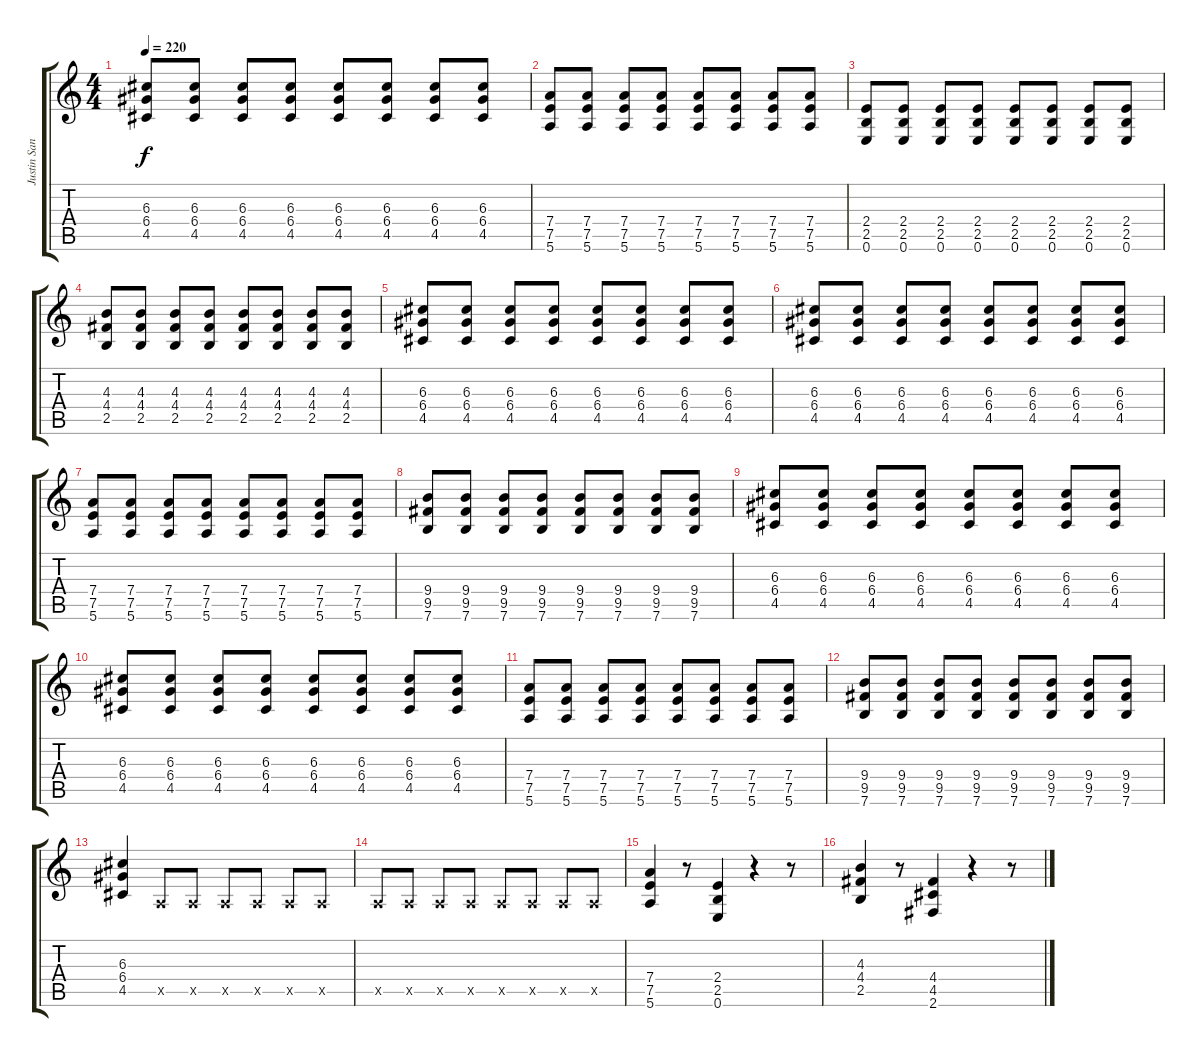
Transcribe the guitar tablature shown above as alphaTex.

\track ("Justin Sane (Lead Guitarist/Lead Vocals)" "Justin San") {instrument overdrivenguitar}
\staff {score tabs}
\tuning (E4 B3 G3 D3 A2 E2) {hide}
\ts (4 4)
\tempo 220
\clef g2
\ks c
(6.3 6.4 4.5).8{dy f} (6.3 6.4 4.5).8 (6.3 6.4 4.5).8 (6.3 6.4 4.5).8 (6.3 6.4 4.5).8 (6.3 6.4 4.5).8 (6.3 6.4 4.5).8 (6.3 6.4 4.5).8 |
(7.4 7.5 5.6).8 (7.4 7.5 5.6).8 (7.4 7.5 5.6).8 (7.4 7.5 5.6).8 (7.4 7.5 5.6).8 (7.4 7.5 5.6).8 (7.4 7.5 5.6).8 (7.4 7.5 5.6).8 |
(2.4 2.5 0.6).8 (2.4 2.5 0.6).8 (2.4 2.5 0.6).8 (2.4 2.5 0.6).8 (2.4 2.5 0.6).8 (2.4 2.5 0.6).8 (2.4 2.5 0.6).8 (2.4 2.5 0.6).8 |
(4.3 4.4 2.5).8 (4.3 4.4 2.5).8 (4.3 4.4 2.5).8 (4.3 4.4 2.5).8 (4.3 4.4 2.5).8 (4.3 4.4 2.5).8 (4.3 4.4 2.5).8 (4.3 4.4 2.5).8 |
(6.3 6.4 4.5).8 (6.3 6.4 4.5).8 (6.3 6.4 4.5).8 (6.3 6.4 4.5).8 (6.3 6.4 4.5).8 (6.3 6.4 4.5).8 (6.3 6.4 4.5).8 (6.3 6.4 4.5).8 |
(6.3 6.4 4.5).8 (6.3 6.4 4.5).8 (6.3 6.4 4.5).8 (6.3 6.4 4.5).8 (6.3 6.4 4.5).8 (6.3 6.4 4.5).8 (6.3 6.4 4.5).8 (6.3 6.4 4.5).8 |
(7.4 7.5 5.6).8 (7.4 7.5 5.6).8 (7.4 7.5 5.6).8 (7.4 7.5 5.6).8 (7.4 7.5 5.6).8 (7.4 7.5 5.6).8 (7.4 7.5 5.6).8 (7.4 7.5 5.6).8 |
(9.4 9.5 7.6).8 (9.4 9.5 7.6).8 (9.4 9.5 7.6).8 (9.4 9.5 7.6).8 (9.4 9.5 7.6).8 (9.4 9.5 7.6).8 (9.4 9.5 7.6).8 (9.4 9.5 7.6).8 |
(6.3 6.4 4.5).8 (6.3 6.4 4.5).8 (6.3 6.4 4.5).8 (6.3 6.4 4.5).8 (6.3 6.4 4.5).8 (6.3 6.4 4.5).8 (6.3 6.4 4.5).8 (6.3 6.4 4.5).8 |
(6.3 6.4 4.5).8 (6.3 6.4 4.5).8 (6.3 6.4 4.5).8 (6.3 6.4 4.5).8 (6.3 6.4 4.5).8 (6.3 6.4 4.5).8 (6.3 6.4 4.5).8 (6.3 6.4 4.5).8 |
(7.4 7.5 5.6).8 (7.4 7.5 5.6).8 (7.4 7.5 5.6).8 (7.4 7.5 5.6).8 (7.4 7.5 5.6).8 (7.4 7.5 5.6).8 (7.4 7.5 5.6).8 (7.4 7.5 5.6).8 |
(9.4 9.5 7.6).8 (9.4 9.5 7.6).8 (9.4 9.5 7.6).8 (9.4 9.5 7.6).8 (9.4 9.5 7.6).8 (9.4 9.5 7.6).8 (9.4 9.5 7.6).8 (9.4 9.5 7.6).8 |
(6.3 6.4 4.5).4 0.5{x}.8 0.5{x}.8 0.5{x}.8 0.5{x}.8 0.5{x}.8 0.5{x}.8 |
0.5{x}.8 0.5{x}.8 0.5{x}.8 0.5{x}.8 0.5{x}.8 0.5{x}.8 0.5{x}.8 0.5{x}.8 |
(7.4 7.5 5.6).4 r.8 (2.4 2.5 0.6).4 r.4 r.8 |
(4.3 4.4 2.5).4 r.8 (4.4 4.5 2.6).4 r.4 r.8
